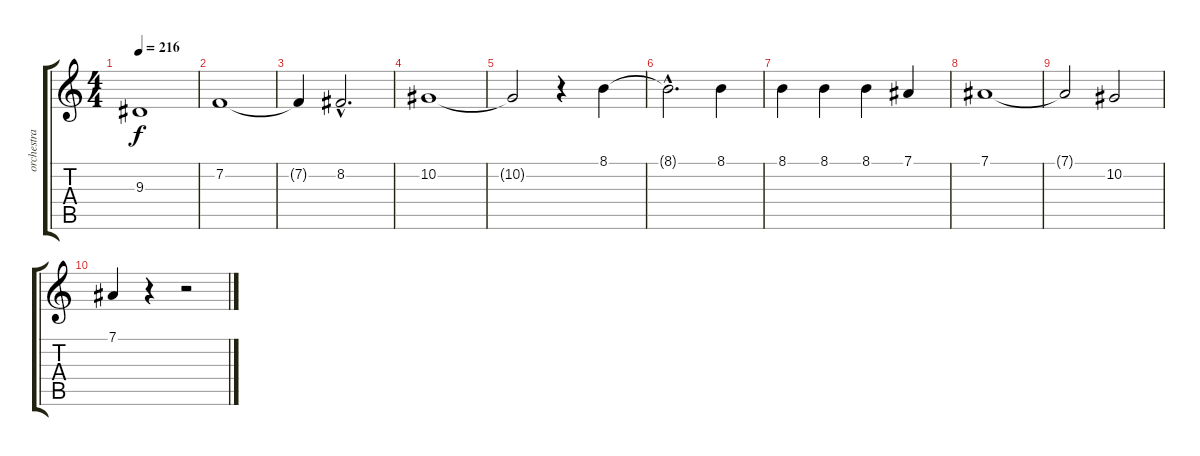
\track ("orchestra" "orchestra") {instrument stringensemble1}
\staff {score tabs}
\tuning (Eb4 Bb3 Gb3 Db3 Ab2 Eb2) {hide}
\ts (4 4)
\tempo 216
\clef g2
\ks c
9.3{t}.1{dy f} |
7.2.1 |
7.2{t}.4 8.2{hac}.2{d} |
10.2.1 |
10.2{t}.2 r.4 8.1.4 |
8.1{hac t}.2{d} 8.1.4 |
8.1.4 8.1.4 8.1.4 7.1.4 |
7.1.1 |
7.1{t}.2 10.2.2 |
7.1.4 r.4 r.2
